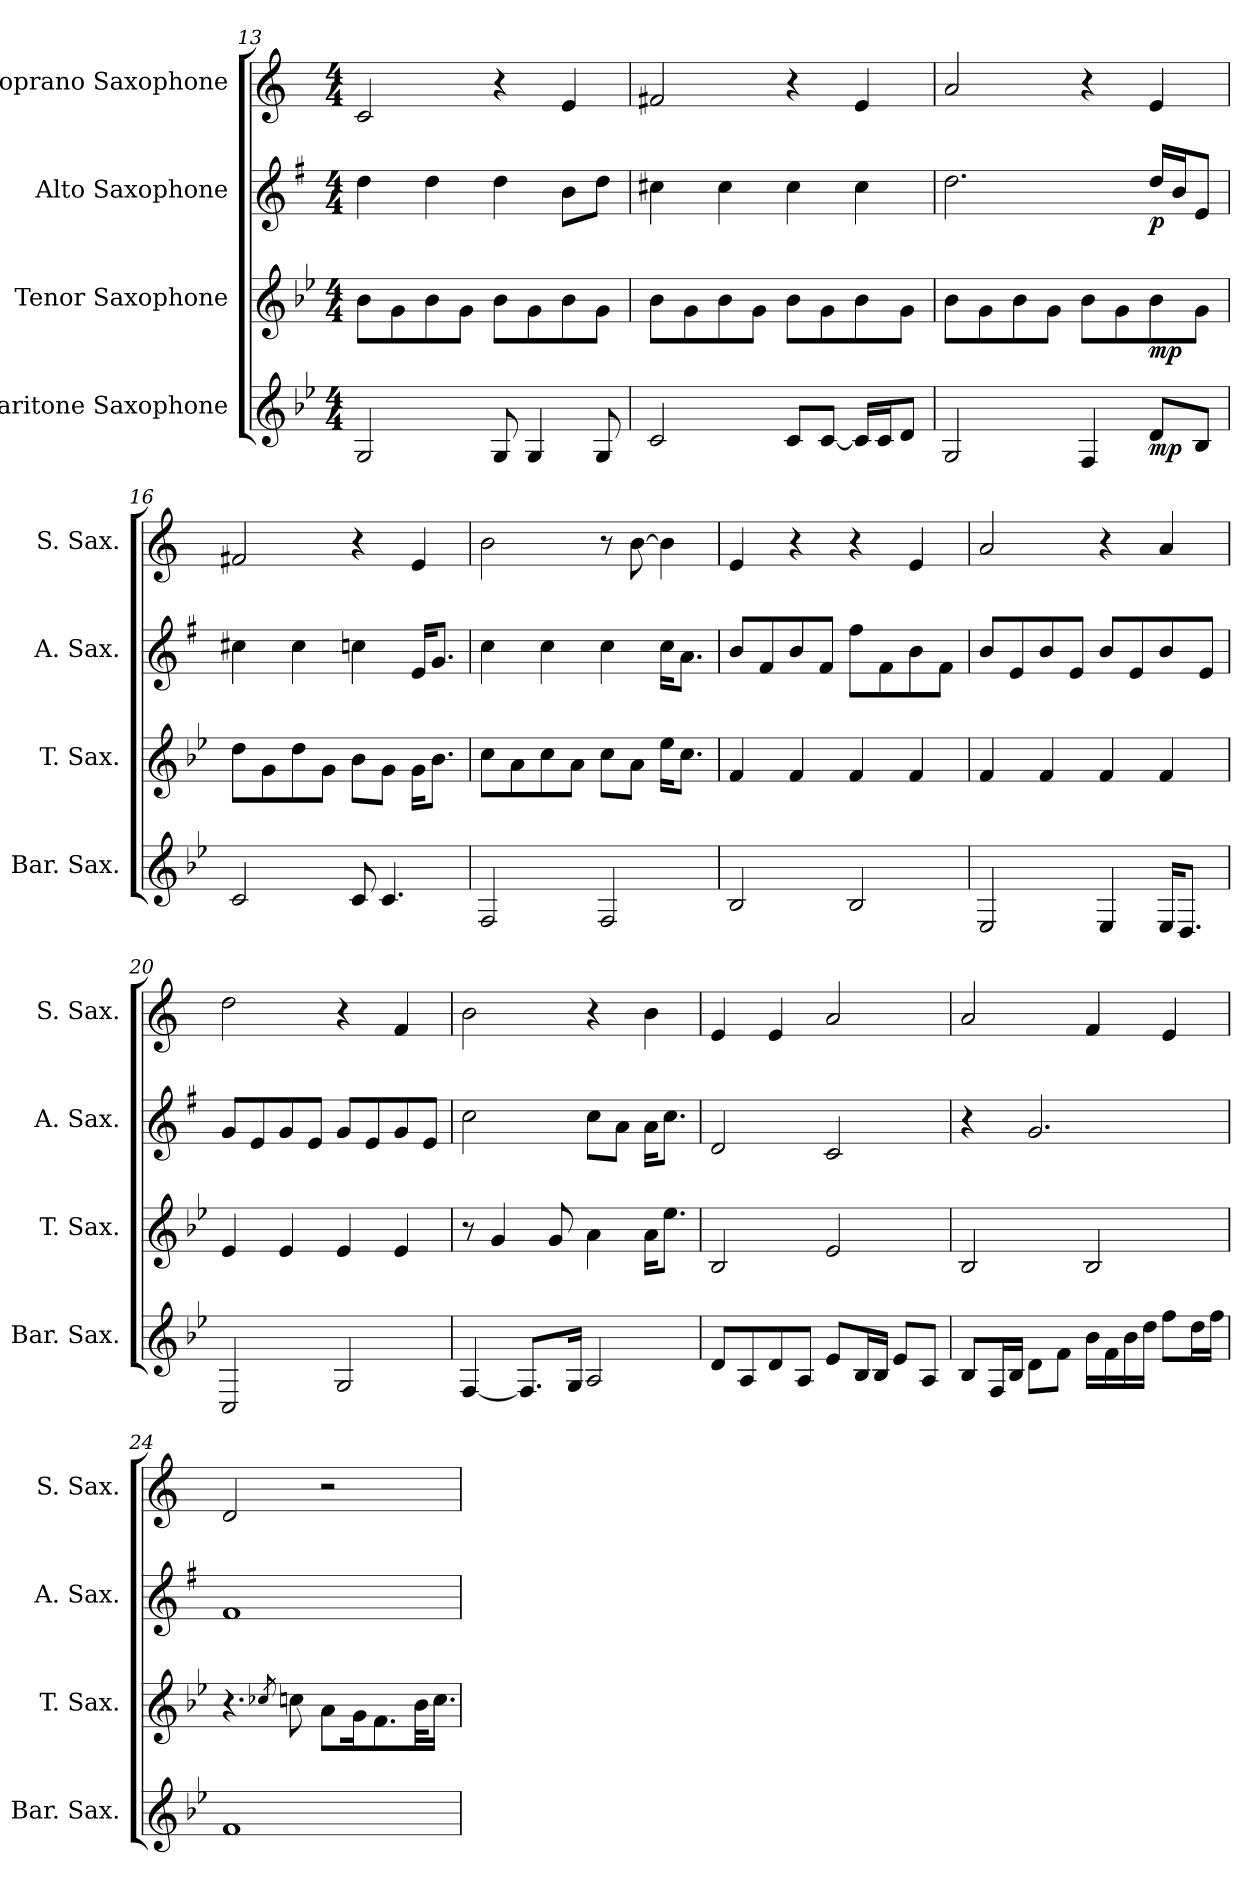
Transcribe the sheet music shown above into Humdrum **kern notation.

**kern	**dynam	**kern	**dynam	**kern	**dynam	**kern
*part4	*part4	*part3	*part3	*part2	*part2	*part1
*staff4	*staff4	*staff3	*staff3	*staff2	*staff2	*staff1
*I"Baritone Saxophone	*	*I"Tenor Saxophone	*	*I"Alto Saxophone	*	*I"Soprano Saxophone
*I'Bar. Sax.	*	*I'T. Sax.	*	*I'A. Sax.	*	*I'S. Sax.
*clefG2	*	*clefG2	*	*clefG2	*	*clefG2
*ITrd12c21	*	*ITrd8c14	*	*ITrd5c9	*	*ITrd1c2
*k[b-e-]	*	*k[b-e-]	*	*k[b-e-]	*	*k[b-e-]
*M4/4	*	*M4/4	*	*M4/4	*	*M4/4
=13	=13	=13	=13	=13	=13	=13
2GG/	.	8B-\L	.	4f\	.	2B-/
.	.	8G\	.	.	.	.
.	.	8B-\	.	4f\	.	.
.	.	8G\J	.	.	.	.
8GG/	.	8B-\L	.	4f\	.	4r
4GG/	.	8G\	.	.	.	.
.	.	8B-\	.	8d\L	.	4d/
8GG/	.	8G\J	.	8f\J	.	.
=14	=14	=14	=14	=14	=14	=14
2C/	.	8B-\L	.	4en\	.	2en/
.	.	8G\	.	.	.	.
.	.	8B-\	.	4e\	.	.
.	.	8G\J	.	.	.	.
8C/L	.	8B-\L	.	4e\	.	4r
[8C/J	.	8G\	.	.	.	.
16C/LL]	.	8B-\	.	4e\	.	4d/
16C/J	.	.	.	.	.	.
8D/J	.	8G\J	.	.	.	.
!!LO:LB:g=z
=15	=15	=15	=15	=15	=15	=15
2GG/	.	8B-\L	.	2.f\	.	2g/
.	.	8G\	.	.	.	.
.	.	8B-\	.	.	.	.
.	.	8G\J	.	.	.	.
4FF/	.	8B-\L	.	.	.	4r
.	.	8G\	.	.	.	.
!	!LO:DY:b	!	!LO:DY:b	!	!LO:DY:b	!
8D/L	mp	8B-\	mp	16f/LL	p	4d/
.	.	.	.	16d/J	.	.
8BB-/J	.	8G\J	.	8G/J	.	.
=16	=16	=16	=16	=16	=16	=16
2C/	.	8d\L	.	4en\	.	2en/
.	.	8G\	.	.	.	.
.	.	8d\	.	4e\	.	.
.	.	8G\J	.	.	.	.
8C/	.	8B-\L	.	4e-X\	.	4r
4.C/	.	8G\J	.	.	.	.
.	.	16G\KL	.	16G/KL	.	4d/
.	.	8.B-\J	.	8.B-/J	.	.
=17	=17	=17	=17	=17	=17	=17
2FF/	.	8c\L	.	4e-\	.	2a\
.	.	8A\	.	.	.	.
.	.	8c\	.	4e-\	.	.
.	.	8A\J	.	.	.	.
2FF/	.	8c\L	.	4e-\	.	8r
.	.	8A\J	.	.	.	[8a\
.	.	16e-\KL	.	16e-\KL	.	4a\]
.	.	8.c\J	.	8.c\J	.	.
=18	=18	=18	=18	=18	=18	=18
2BB-/	.	4F/	.	8d/L	.	4d/
.	.	.	.	8A/	.	.
.	.	4F/	.	8d/	.	4r
.	.	.	.	8A/J	.	.
2BB-/	.	4F/	.	8a\L	.	4r
.	.	.	.	8A\	.	.
.	.	4F/	.	8d\	.	4d/
.	.	.	.	8A\J	.	.
!!LO:LB:g=z
=19	=19	=19	=19	=19	=19	=19
2EE-/	.	4F/	.	8d/L	.	2g/
.	.	.	.	8G/	.	.
.	.	4F/	.	8d/	.	.
.	.	.	.	8G/J	.	.
4EE-/	.	4F/	.	8d/L	.	4r
.	.	.	.	8G/	.	.
16EE-/KL	.	4F/	.	8d/	.	4g/
8.DD/J	.	.	.	.	.	.
.	.	.	.	8G/J	.	.
=20	=20	=20	=20	=20	=20	=20
2CC/	.	4E-/	.	8B-/L	.	2cc\
.	.	.	.	8G/	.	.
.	.	4E-/	.	8B-/	.	.
.	.	.	.	8G/J	.	.
2GG/	.	4E-/	.	8B-/L	.	4r
.	.	.	.	8G/	.	.
.	.	4E-/	.	8B-/	.	4e-/
.	.	.	.	8G/J	.	.
=21	=21	=21	=21	=21	=21	=21
[4FF/	.	8r	.	2e-\	.	2a\
.	.	4G/	.	.	.	.
8.FF/L]	.	.	.	.	.	.
.	.	8G/	.	.	.	.
16GG/Jk	.	.	.	.	.	.
2AA/	.	4A\	.	8e-\L	.	4r
.	.	.	.	8c\J	.	.
.	.	16A\KL	.	16c\KL	.	4a\
.	.	8.e-\J	.	8.e-\J	.	.
=22	=22	=22	=22	=22	=22	=22
8D/L	.	2BB-/	.	2F/	.	4d/
8AA/	.	.	.	.	.	.
8D/	.	.	.	.	.	4d/
8AA/J	.	.	.	.	.	.
8E-/L	.	2E-/	.	2E-/	.	2g/
16BB-/L	.	.	.	.	.	.
16BB-/JJ	.	.	.	.	.	.
8E-/L	.	.	.	.	.	.
8AA/J	.	.	.	.	.	.
!!LO:PB:g=z
=23	=23	=23	=23	=23	=23	=23
8BB-/L	.	2BB-/	.	4r	.	2g/
16FF/L	.	.	.	.	.	.
16BB-/JJ	.	.	.	.	.	.
8D\L	.	.	.	2.B-/	.	.
8F\J	.	.	.	.	.	.
16B-\LL	.	2BB-/	.	.	.	4e-/
16F\	.	.	.	.	.	.
16B-\	.	.	.	.	.	.
16d\JJ	.	.	.	.	.	.
8f\L	.	.	.	.	.	4d/
16d\L	.	.	.	.	.	.
16f\JJ	.	.	.	.	.	.
=24	=24	=24	=24	=24	=24	=24
1F	.	4.r	.	1A	.	2c/
.	.	8qc-X/	.	.	.	.
!	!	!	!LO:DY:b	!	!	!
!	!	!	!LO:DY:n=1:b	!	!	!
.	.	8cn\	mf mf	.	.	.
.	.	8A\L	.	.	.	2r
.	.	16G\K	.	.	.	.
.	.	8.F\	.	.	.	.
.	.	32B-\KL	.	.	.	.
.	.	16.c\JJ	.	.	.	.
=	=	=	=	=	=	=
*-	*-	*-	*-	*-	*-	*-
